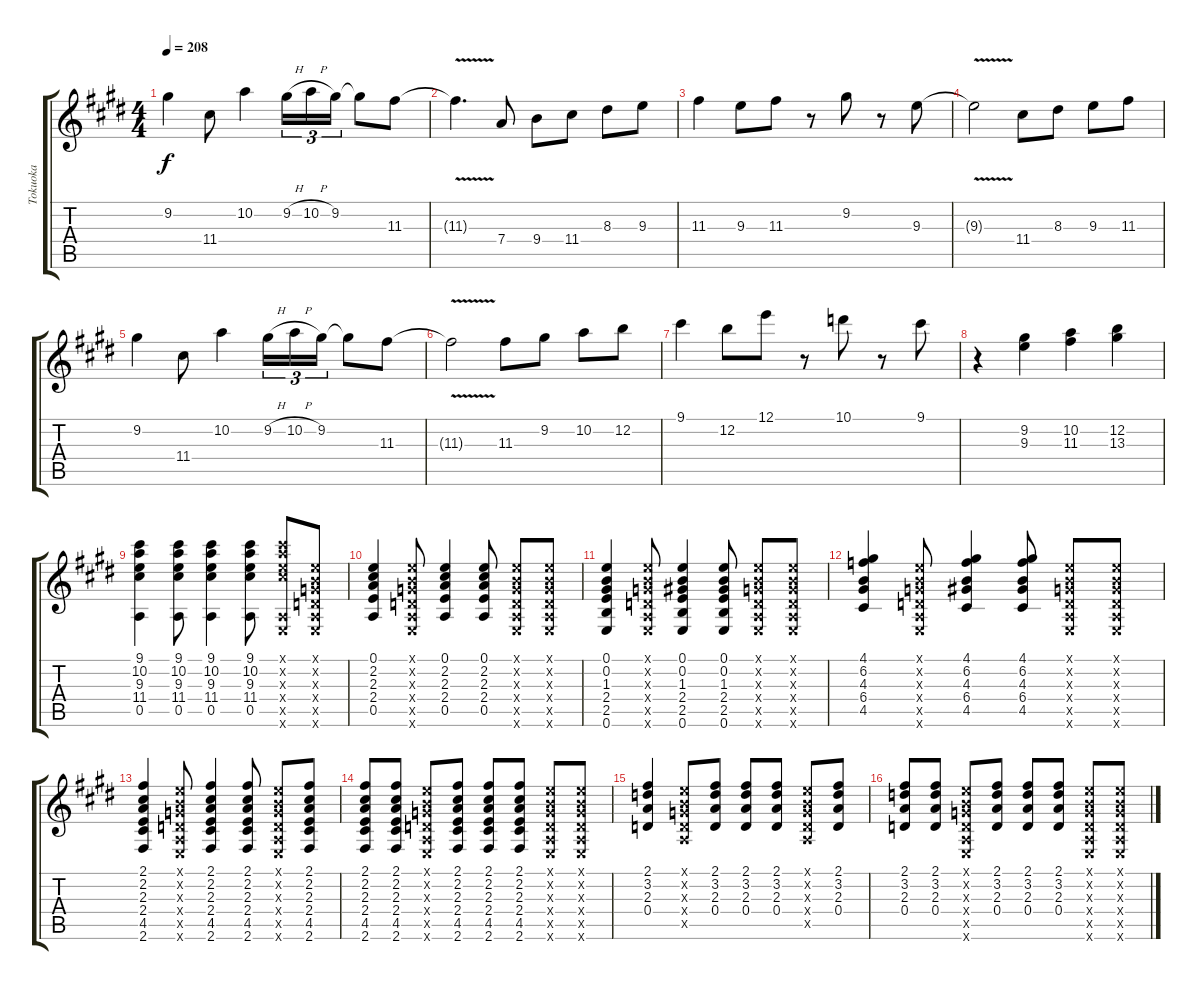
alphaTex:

\track ("Tokuoka" "Tokuoka") {instrument acousticguitarsteel}
\staff {score tabs}
\tuning (E4 B3 G3 D3 A2 E2) {hide}
\ts (4 4)
\tempo 208
\clef g2
\ks e
9.2.4{dy f} 11.4.8 10.2.4 9.2{h}.16{tu (3 2)} 10.2{h}.16{tu (3 2)} 9.2.16{tu (3 2)} 9.2{t}.8 11.3.8 |
11.3{v t}.4{d} 7.4.8 9.4.8 11.4.8 8.3.8 9.3.8 |
11.3.4 9.3.8 11.3.8 r.8 9.2.8 r.8 9.3.8 |
9.3{v t}.2 11.4.8 8.3.8 9.3.8 11.3.8 |
9.2.4 11.4.8 10.2.4 9.2{h}.16{tu (3 2)} 10.2{h}.16{tu (3 2)} 9.2.16{tu (3 2)} 9.2{t}.8 11.3.8 |
11.3{v t}.2 11.3.8 9.2.8 10.2.8 12.2.8 |
9.1.4 12.2.8 12.1.8 r.8 10.1.8 r.8 9.1.8 |
r.4 (9.2 9.3).4 (10.2 11.3).4 (12.2 13.3).4 |
(9.1 10.2 9.3 11.4 0.5).4 (9.1 10.2 9.3 11.4 0.5).8 (9.1 10.2 9.3 11.4 0.5).4 (9.1 10.2 9.3 11.4 0.5).8 (9.1{x} 10.2{x} 9.3{x} 11.4{x} 0.5{x} 0.6{x}).8 (0.1{x} 0.2{x} 0.3{x} 0.4{x} 0.5{x} 0.6{x}).8 |
(0.1 2.2 2.3 2.4 0.5).4 (0.1{x} 0.2{x} 0.3{x} 0.4{x} 0.5{x} 0.6{x}).8 (0.1 2.2 2.3 2.4 0.5).4 (0.1 2.2 2.3 2.4 0.5).8 (0.1{x} 0.2{x} 0.3{x} 0.4{x} 0.5{x} 0.6{x}).8 (0.1{x} 0.2{x} 0.3{x} 0.4{x} 0.5{x} 0.6{x}).8 |
(0.1 0.2 1.3 2.4 2.5 0.6).4 (0.1{x} 0.2{x} 0.3{x} 0.4{x} 0.5{x} 0.6{x}).8 (0.1 0.2 1.3 2.4 2.5 0.6).4 (0.1 0.2 1.3 2.4 2.5 0.6).8 (0.1{x} 0.2{x} 0.3{x} 0.4{x} 0.5{x} 0.6{x}).8 (0.1{x} 0.2{x} 0.3{x} 0.4{x} 0.5{x} 0.6{x}).8 |
(4.1 6.2 4.3 6.4 4.5).4 (0.1{x} 0.2{x} 0.3{x} 0.4{x} 0.5{x} 0.6{x}).8 (4.1 6.2 4.3 6.4 4.5).4 (4.1 6.2 4.3 6.4 4.5).8 (0.1{x} 0.2{x} 0.3{x} 0.4{x} 0.5{x} 0.6{x}).8 (0.1{x} 0.2{x} 0.3{x} 0.4{x} 0.5{x} 0.6{x}).8 |
(2.1 2.2 2.3 2.4 4.5 2.6).4 (0.1{x} 0.2{x} 0.3{x} 0.4{x} 0.5{x} 0.6{x}).8 (2.1 2.2 2.3 2.4 4.5 2.6).4 (2.1 2.2 2.3 2.4 4.5 2.6).8 (0.1{x} 0.2{x} 0.3{x} 0.4{x} 0.5{x} 0.6{x}).8 (2.1 2.2 2.3 2.4 4.5 2.6).8 |
(2.1 2.2 2.3 2.4 4.5 2.6).8 (2.1 2.2 2.3 2.4 4.5 2.6).8 (0.1{x} 0.2{x} 0.3{x} 0.4{x} 0.5{x} 0.6{x}).8 (2.1 2.2 2.3 2.4 4.5 2.6).8 (2.1 2.2 2.3 2.4 4.5 2.6).8 (2.1 2.2 2.3 2.4 4.5 2.6).8 (0.1{x} 0.2{x} 0.3{x} 0.4{x} 0.5{x} 0.6{x}).8 (0.1{x} 0.2{x} 0.3{x} 0.4{x} 0.5{x} 0.6{x}).8 |
(2.1 3.2 2.3 0.4).4 (0.1{x} 0.2{x} 0.3{x} 0.4{x} 0.5{x}).8 (2.1 3.2 2.3 0.4).8 (2.1 3.2 2.3 0.4).8 (2.1 3.2 2.3 0.4).8 (0.1{x} 0.2{x} 0.3{x} 0.4{x} 0.5{x}).8 (2.1 3.2 2.3 0.4).8 |
(2.1 3.2 2.3 0.4).8 (2.1 3.2 2.3 0.4).8 (0.1{x} 0.2{x} 0.3{x} 0.4{x} 0.5{x} 0.6{x}).8 (2.1 3.2 2.3 0.4).8 (2.1 3.2 2.3 0.4).8 (2.1 3.2 2.3 0.4).8 (0.1{x} 0.2{x} 0.3{x} 0.4{x} 0.5{x} 0.6{x}).8 (0.1{x} 0.2{x} 0.3{x} 0.4{x} 0.5{x} 0.6{x}).8
